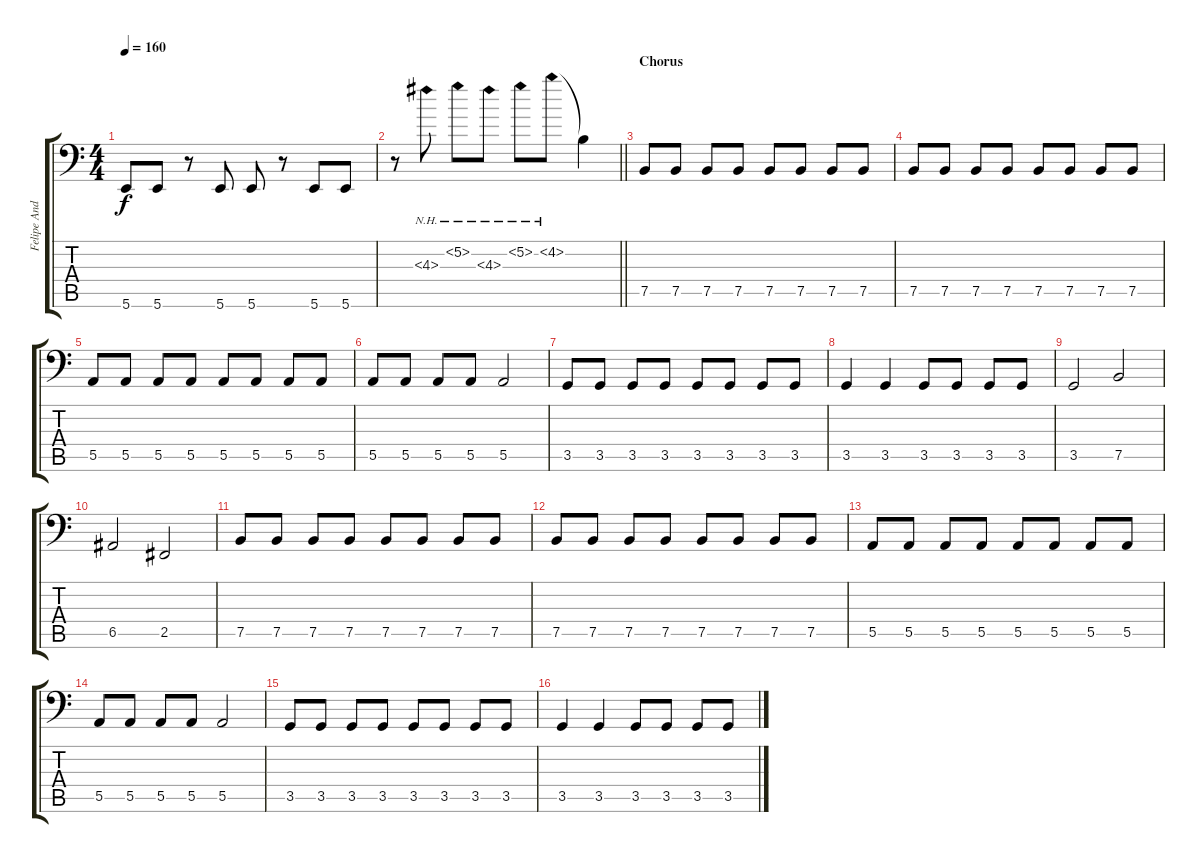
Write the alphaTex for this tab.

\track ("Felipe Andreoli" "Felipe And") {instrument electricbassfinger}
\staff {score tabs}
\tuning (C3 G2 D2 A1 E1 B0) {hide}
\ts (4 4)
\tempo 160
\clef f4
\ks c
5.6.8{dy f} 5.6.8 r.8 5.6.8 5.6.8 r.8 5.6.8 5.6.8 |
\barLineRight lightlight
r.8 4.3{nh}.8 5.2{nh}.8 4.3{nh}.8 5.2{nh}.8 4.2{nh}.8 4.2{t}.4 |
\section ("" "Chorus")
7.5.8 7.5.8 7.5.8 7.5.8 7.5.8 7.5.8 7.5.8 7.5.8 |
7.5.8 7.5.8 7.5.8 7.5.8 7.5.8 7.5.8 7.5.8 7.5.8 |
5.5.8 5.5.8 5.5.8 5.5.8 5.5.8 5.5.8 5.5.8 5.5.8 |
5.5.8 5.5.8 5.5.8 5.5.8 5.5.2 |
3.5.8 3.5.8 3.5.8 3.5.8 3.5.8 3.5.8 3.5.8 3.5.8 |
3.5.4 3.5.4 3.5.8 3.5.8 3.5.8 3.5.8 |
3.5.2 7.5.2 |
6.5.2 2.5.2 |
7.5.8 7.5.8 7.5.8 7.5.8 7.5.8 7.5.8 7.5.8 7.5.8 |
7.5.8 7.5.8 7.5.8 7.5.8 7.5.8 7.5.8 7.5.8 7.5.8 |
5.5.8 5.5.8 5.5.8 5.5.8 5.5.8 5.5.8 5.5.8 5.5.8 |
5.5.8 5.5.8 5.5.8 5.5.8 5.5.2 |
3.5.8 3.5.8 3.5.8 3.5.8 3.5.8 3.5.8 3.5.8 3.5.8 |
3.5.4 3.5.4 3.5.8 3.5.8 3.5.8 3.5.8
